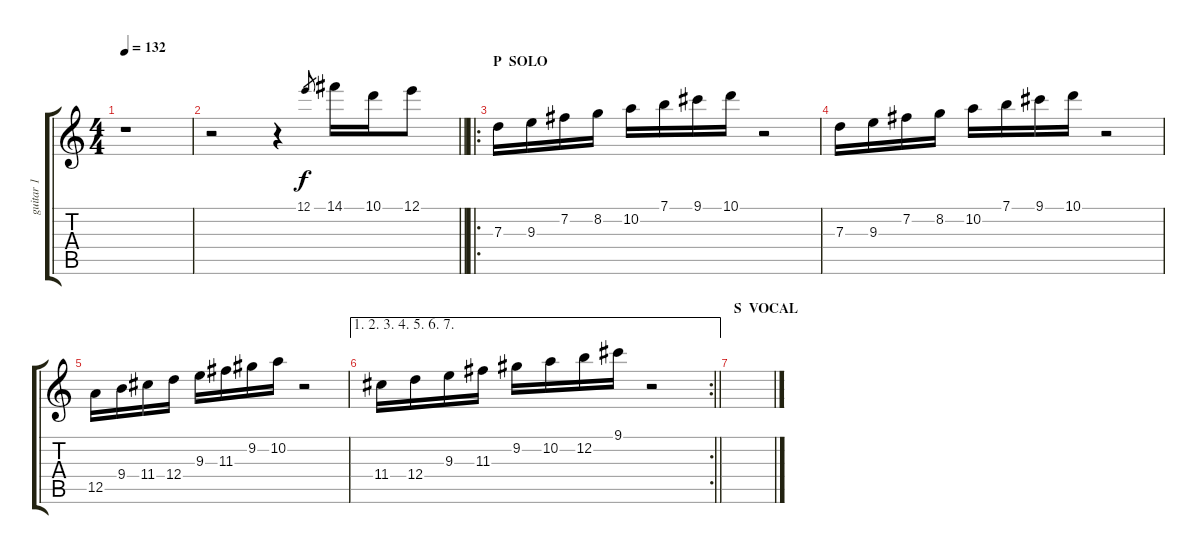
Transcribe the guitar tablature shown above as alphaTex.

\track ("guitar 1" "guitar 1") {instrument overdrivenguitar}
\staff {score tabs}
\tuning (E4 B3 G3 D3 A2 E2) {hide}
\ts (4 4)
\tempo 132
\clef g2
\ks c
r.1{dy f} |
\barLineRight lightlight
r.2 r.4 12.1.8{gr} 14.1.16 10.1.16 12.1.8 |
\ro
\section ("" "P  SOLO")
7.3.16 9.3.16 7.2.16 8.2.16 10.2.16 7.1.16 9.1.16 10.1.16 r.2 |
7.3.16 9.3.16 7.2.16 8.2.16 10.2.16 7.1.16 9.1.16 10.1.16 r.2 |
12.5.16 9.4.16 11.4.16 12.4.16 9.3.16 11.3.16 9.2.16 10.2.16 r.2 |
\ae (1 2 3 4 5 6 7)
\rc 2
\barLineRight lightlight
11.4.16 12.4.16 9.3.16 11.3.16 9.2.16 10.2.16 12.2.16 9.1.16 r.2 |
\section ("" "S  VOCAL")
